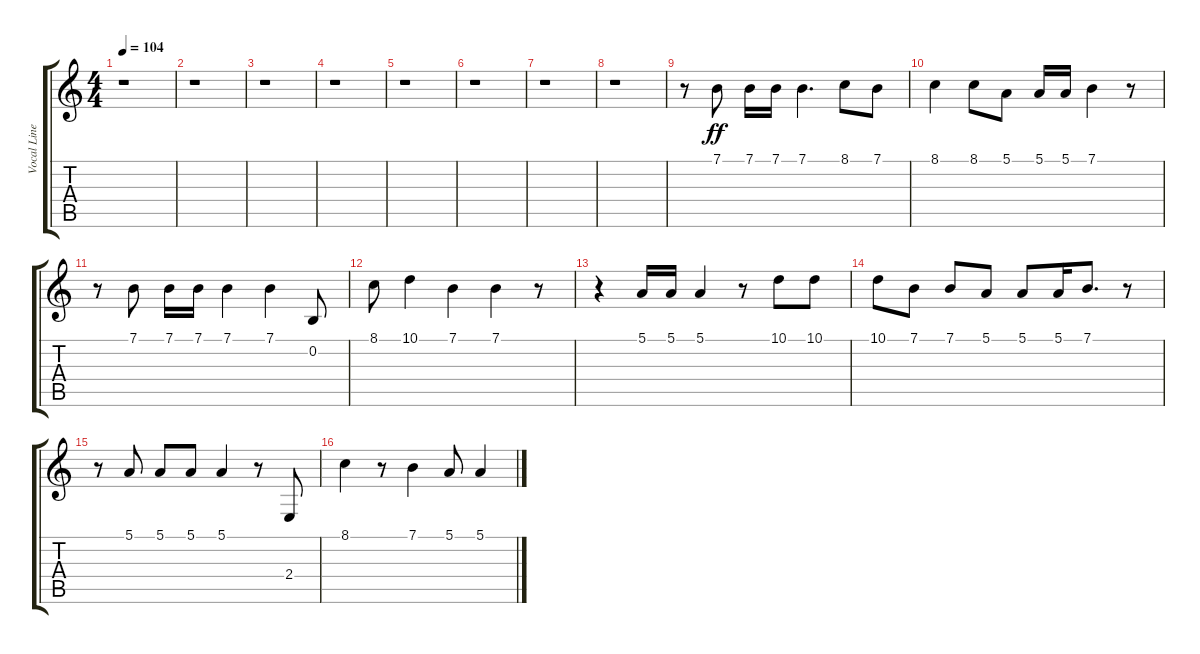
\track ("Vocal Line" "Vocal Line") {instrument lead8bassandlead}
\staff {score tabs}
\tuning (E4 B3 G3 D3 A2 E2) {hide}
\ts (4 4)
\tempo 104
\clef g2
\ks c
r.1{dy f} |
r.1 |
r.1 |
r.1 |
r.1 |
r.1 |
r.1 |
r.1 |
r.8 7.1.8{dy ff} 7.1.16 7.1.16 7.1.4{d} 8.1.8 7.1.8 |
8.1.4 8.1.8 5.1.8 5.1.16 5.1.16 7.1.4 r.8 |
r.8 7.1.8 7.1.16 7.1.16 7.1.4 7.1.4 0.2.8 |
8.1.8 10.1.4 7.1.4 7.1.4 r.8 |
r.4 5.1.16 5.1.16 5.1.4 r.8 10.1.8 10.1.8 |
10.1.8 7.1.8 7.1.8 5.1.8 5.1.8 5.1.16 7.1.8{d} r.8 |
r.8 5.1.8 5.1.8 5.1.8 5.1.4 r.8 2.4.8 |
8.1.4 r.8 7.1.4 5.1.8 5.1.4
